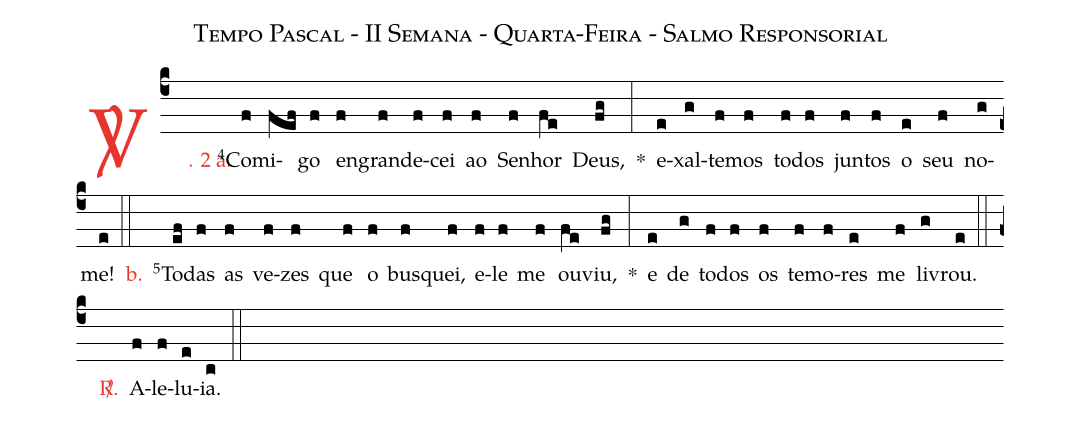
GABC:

name: Tempo Pascal - II Semana - Quarta-Feira - Salmo Responsorial;
%%
(c4)

<c><sp>V/</sp>. 2 a.</c>() <v>\VSup{4}</v>Co(f)mi(fef)go(f) en(f)gran(f)de(f)cei(f) ao(f) Se(f)nhor(fe) Deus,(fg) *(:)
e(e)xal(g)te(f)mos(f) to(f)dos(f) jun(f)tos(f) o(e) seu(f) no(g)me!(e)

(::)

<nlba><c>b.</c>() <v>\VSup{5}</v>To</nlba>(ef)das(f) as(f) ve(f)zes(f) que(f) o(f) bus(f)quei,(f) e(f)le(f) me(f) ou(fe)viu,(fg) *(:)
e(e) de(g) to(f)dos(f) os(f) te(f)mo(f)res(e) me(f) li(g)vrou.(e)

(::)

<nlba><c><sp>R/</sp>.</c>() A</nlba>(f)le(f)lu(e)ia.(c)

(::)
